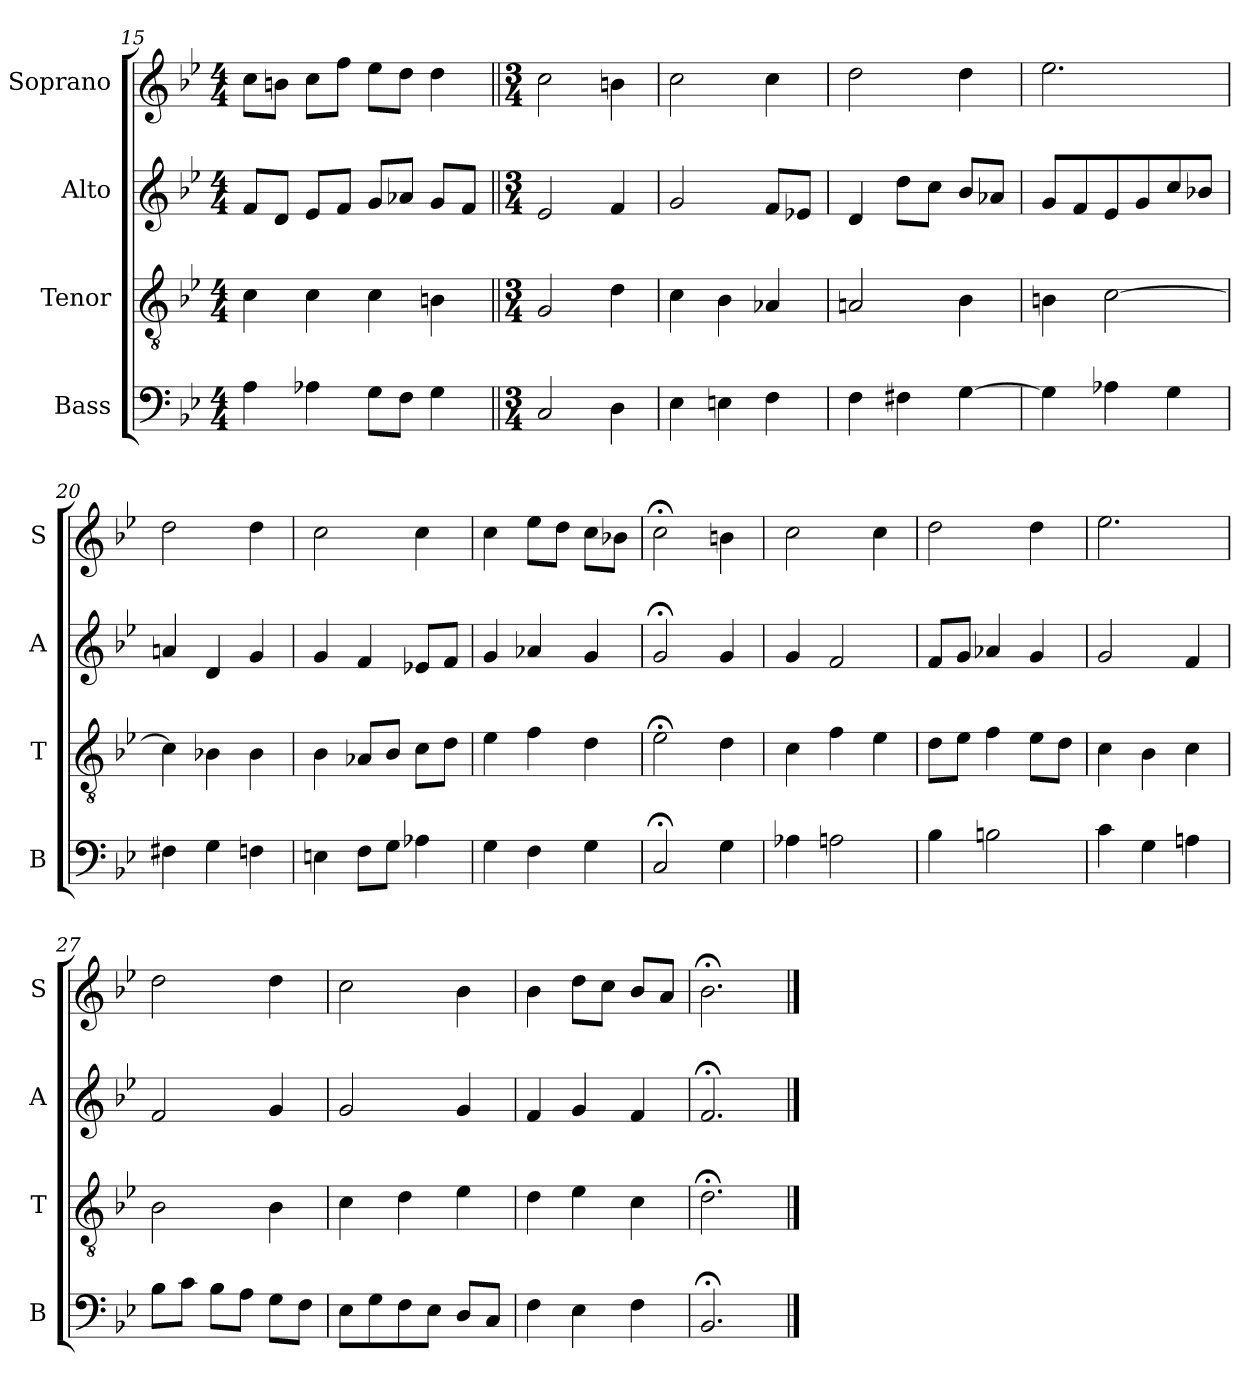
**kern	**kern	**kern	**kern
*part4	*part3	*part2	*part1
*staff4	*staff3	*staff2	*staff1
*I"Bass	*I"Tenor	*I"Alto	*I"Soprano
*I'B	*I'T	*I'A	*I'S
*clefF4	*clefGv2	*clefG2	*clefG2
*k[b-e-]	*k[b-e-]	*k[b-e-]	*k[b-e-]
*B-:	*B-:	*B-:	*B-:
*M4/4	*M4/4	*M4/4	*M4/4
=15	=15	=15	=15
4A	4c	8fL	8ccL
.	.	8dJ	8bnJ
4A-X	4c	8e-L	8ccL
.	.	8fJ	8ffJ
8GL	4c	8gL	8ee-L
8FJ	.	8a-XJ	8ddJ
4G	4Bn	8gL	4dd
.	.	8fJ	.
=16||	=16||	=16||	=16||
*M3/4	*M3/4	*M3/4	*M3/4
2C	2G	2e-	2cc
4D	4d	4f	4bn
=17	=17	=17	=17
4E-	4c	2g	2cc
4En	4B-	.	.
4F	4A-X	8fL	4cc
.	.	8e-XJ	.
=18	=18	=18	=18
4F	2An	4d	2dd
4F#X	.	8ddL	.
.	.	8ccJ	.
[4G	4B-	8b-L	4dd
.	.	8a-XJ	.
=19	=19	=19	=19
4G]	4Bn	8gL	2.ee-
.	.	8f	.
4A-X	[2c	8e-	.
.	.	8g	.
4G	.	8cc	.
.	.	8b-XJ	.
=20	=20	=20	=20
4F#X	4c]	4an	2dd
4G	4B-X	4d	.
4Fn	4B-	4g	4dd
=21	=21	=21	=21
4En	4B-	4g	2cc
8FL	8A-XL	4f	.
8GJ	8B-J	.	.
4A-X	8cL	8e-XL	4cc
.	8dJ	8fJ	.
=22	=22	=22	=22
4G	4e-	4g	4cc
4F	4f	4a-X	8ee-L
.	.	.	8ddJ
4G	4d	4g	8ccL
.	.	.	8b-XJ
=23	=23	=23	=23
2C;<	2e-;<	2g;<	2cc;<
4G	4d	4g	4bn
=24	=24	=24	=24
4A-X	4c	4g	2cc
2An	4f	2f	.
.	4e-	.	4cc
=25	=25	=25	=25
4B-	8dL	8fL	2dd
.	8e-J	8gJ	.
2Bn	4f	4a-X	.
.	8e-L	4g	4dd
.	8dJ	.	.
=26	=26	=26	=26
4c	4c	2g	2.ee-
4G	4B-	.	.
4An	4c	4f	.
=27	=27	=27	=27
8B-L	2B-	2f	2dd
8cJ	.	.	.
8B-L	.	.	.
8AJ	.	.	.
8GL	4B-	4g	4dd
8FJ	.	.	.
=28	=28	=28	=28
8E-L	4c	2g	2cc
8G	.	.	.
8F	4d	.	.
8E-J	.	.	.
8DL	4e-	4g	4b-
8CJ	.	.	.
=29	=29	=29	=29
4F	4d	4f	4b-
4E-	4e-	4g	8ddL
.	.	.	8ccJ
4F	4c	4f	8b-L
.	.	.	8aJ
=30	=30	=30	=30
2.BB-;<	2.d;<	2.f;<	2.b-;<
==	==	==	==
*-	*-	*-	*-
